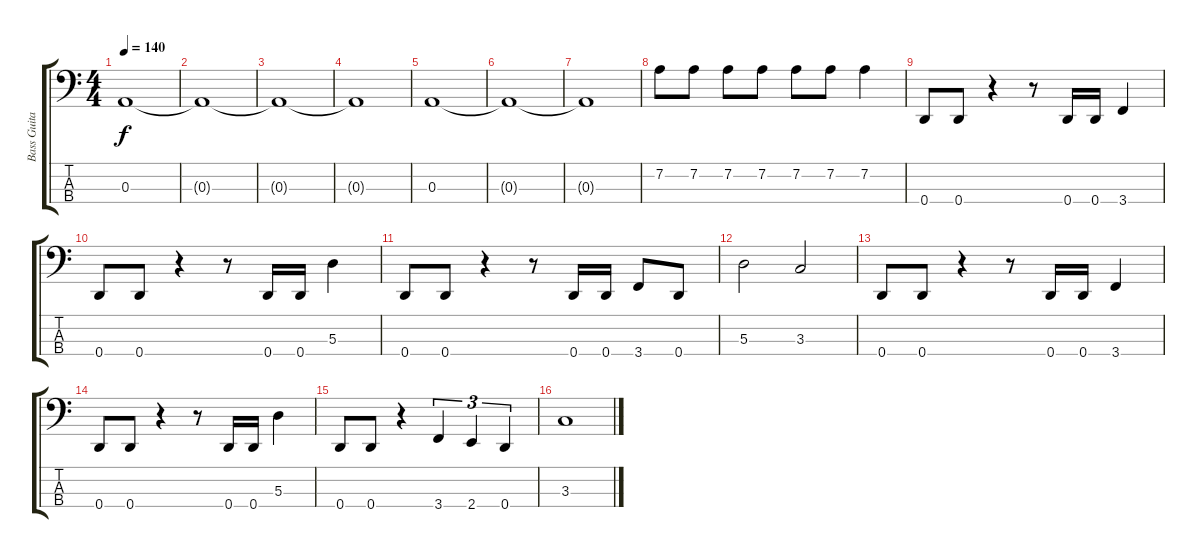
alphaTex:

\track ("Bass Guitar" "Bass Guita") {instrument electricbasspick}
\staff {score tabs}
\tuning (G2 D2 A1 D1) {hide}
\ts (4 4)
\tempo 140
\clef f4
\ks c
0.3.1{dy f} |
0.3{t}.1 |
0.3{t}.1 |
0.3{t}.1 |
0.3.1 |
0.3{t}.1 |
0.3{t}.1 |
7.2.8 7.2.8 7.2.8 7.2.8 7.2.8 7.2.8 7.2.4 |
0.4.8 0.4.8 r.4 r.8 0.4.16 0.4.16 3.4.4 |
0.4.8 0.4.8 r.4 r.8 0.4.16 0.4.16 5.3.4 |
0.4.8 0.4.8 r.4 r.8 0.4.16 0.4.16 3.4.8 0.4.8 |
5.3.2 3.3.2 |
0.4.8 0.4.8 r.4 r.8 0.4.16 0.4.16 3.4.4 |
0.4.8 0.4.8 r.4 r.8 0.4.16 0.4.16 5.3.4 |
0.4.8 0.4.8 r.4 3.4.4{tu (3 2)} 2.4.4{tu (3 2)} 0.4.4{tu (3 2)} |
3.3.1
